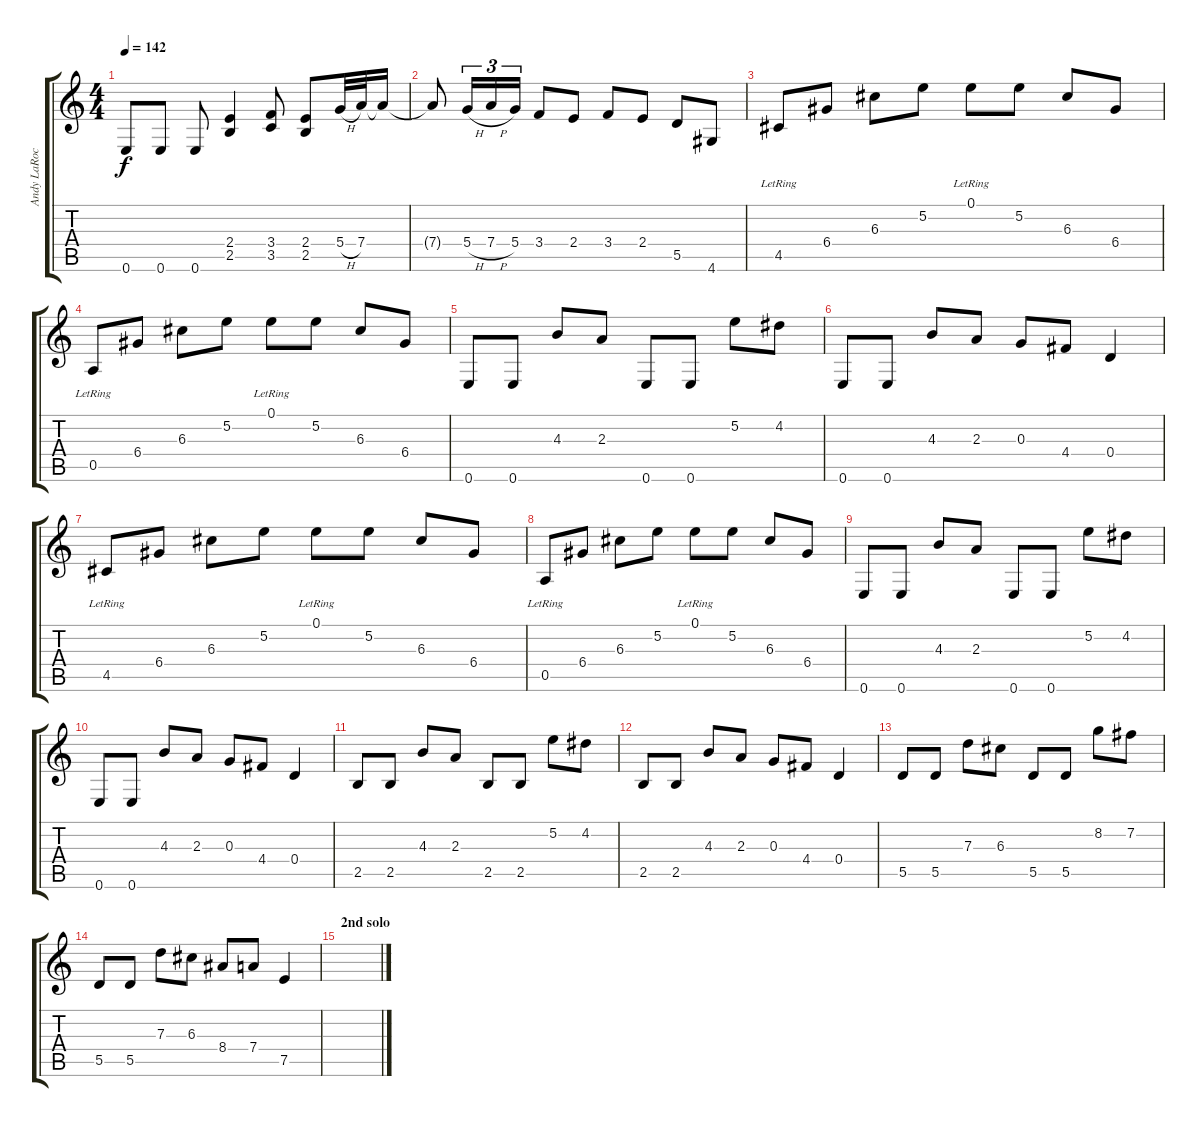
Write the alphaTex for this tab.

\track ("Andy LaRocque" "Andy LaRoc") {instrument distortionguitar}
\staff {score tabs}
\tuning (E4 B3 G3 D3 A2 E2) {hide}
\ts (4 4)
\tempo 142
\clef g2
\ks c
0.6.8{dy f} 0.6.8 0.6.8 (2.4 2.5).4 (3.4 3.5).8 (2.4 2.5).8 5.4{h}.32 7.4.32 7.4{t}.16 |
7.4{t}.8 5.4{h}.16{tu (3 2)} 7.4{h}.16{tu (3 2)} 5.4.16{tu (3 2)} 3.4.8 2.4.8 3.4.8 2.4.8 5.5.8 4.6.8 |
4.5{lr}.8 6.4.8 6.3.8 5.2.8 0.1{lr}.8 5.2.8 6.3.8 6.4.8 |
0.5{lr}.8 6.4.8 6.3.8 5.2.8 0.1{lr}.8 5.2.8 6.3.8 6.4.8 |
0.6.8 0.6.8 4.3.8 2.3.8 0.6.8 0.6.8 5.2.8 4.2.8 |
0.6.8 0.6.8 4.3.8 2.3.8 0.3.8 4.4.8 0.4.4 |
4.5{lr}.8 6.4.8 6.3.8 5.2.8 0.1{lr}.8 5.2.8 6.3.8 6.4.8 |
0.5{lr}.8 6.4.8 6.3.8 5.2.8 0.1{lr}.8 5.2.8 6.3.8 6.4.8 |
0.6.8 0.6.8 4.3.8 2.3.8 0.6.8 0.6.8 5.2.8 4.2.8 |
0.6.8 0.6.8 4.3.8 2.3.8 0.3.8 4.4.8 0.4.4 |
2.5.8 2.5.8 4.3.8 2.3.8 2.5.8 2.5.8 5.2.8 4.2.8 |
2.5.8 2.5.8 4.3.8 2.3.8 0.3.8 4.4.8 0.4.4 |
5.5.8 5.5.8 7.3.8 6.3.8 5.5.8 5.5.8 8.2.8 7.2.8 |
5.5.8 5.5.8 7.3.8 6.3.8 8.4.8 7.4.8 7.5.4 |
\section ("" "2nd solo")
